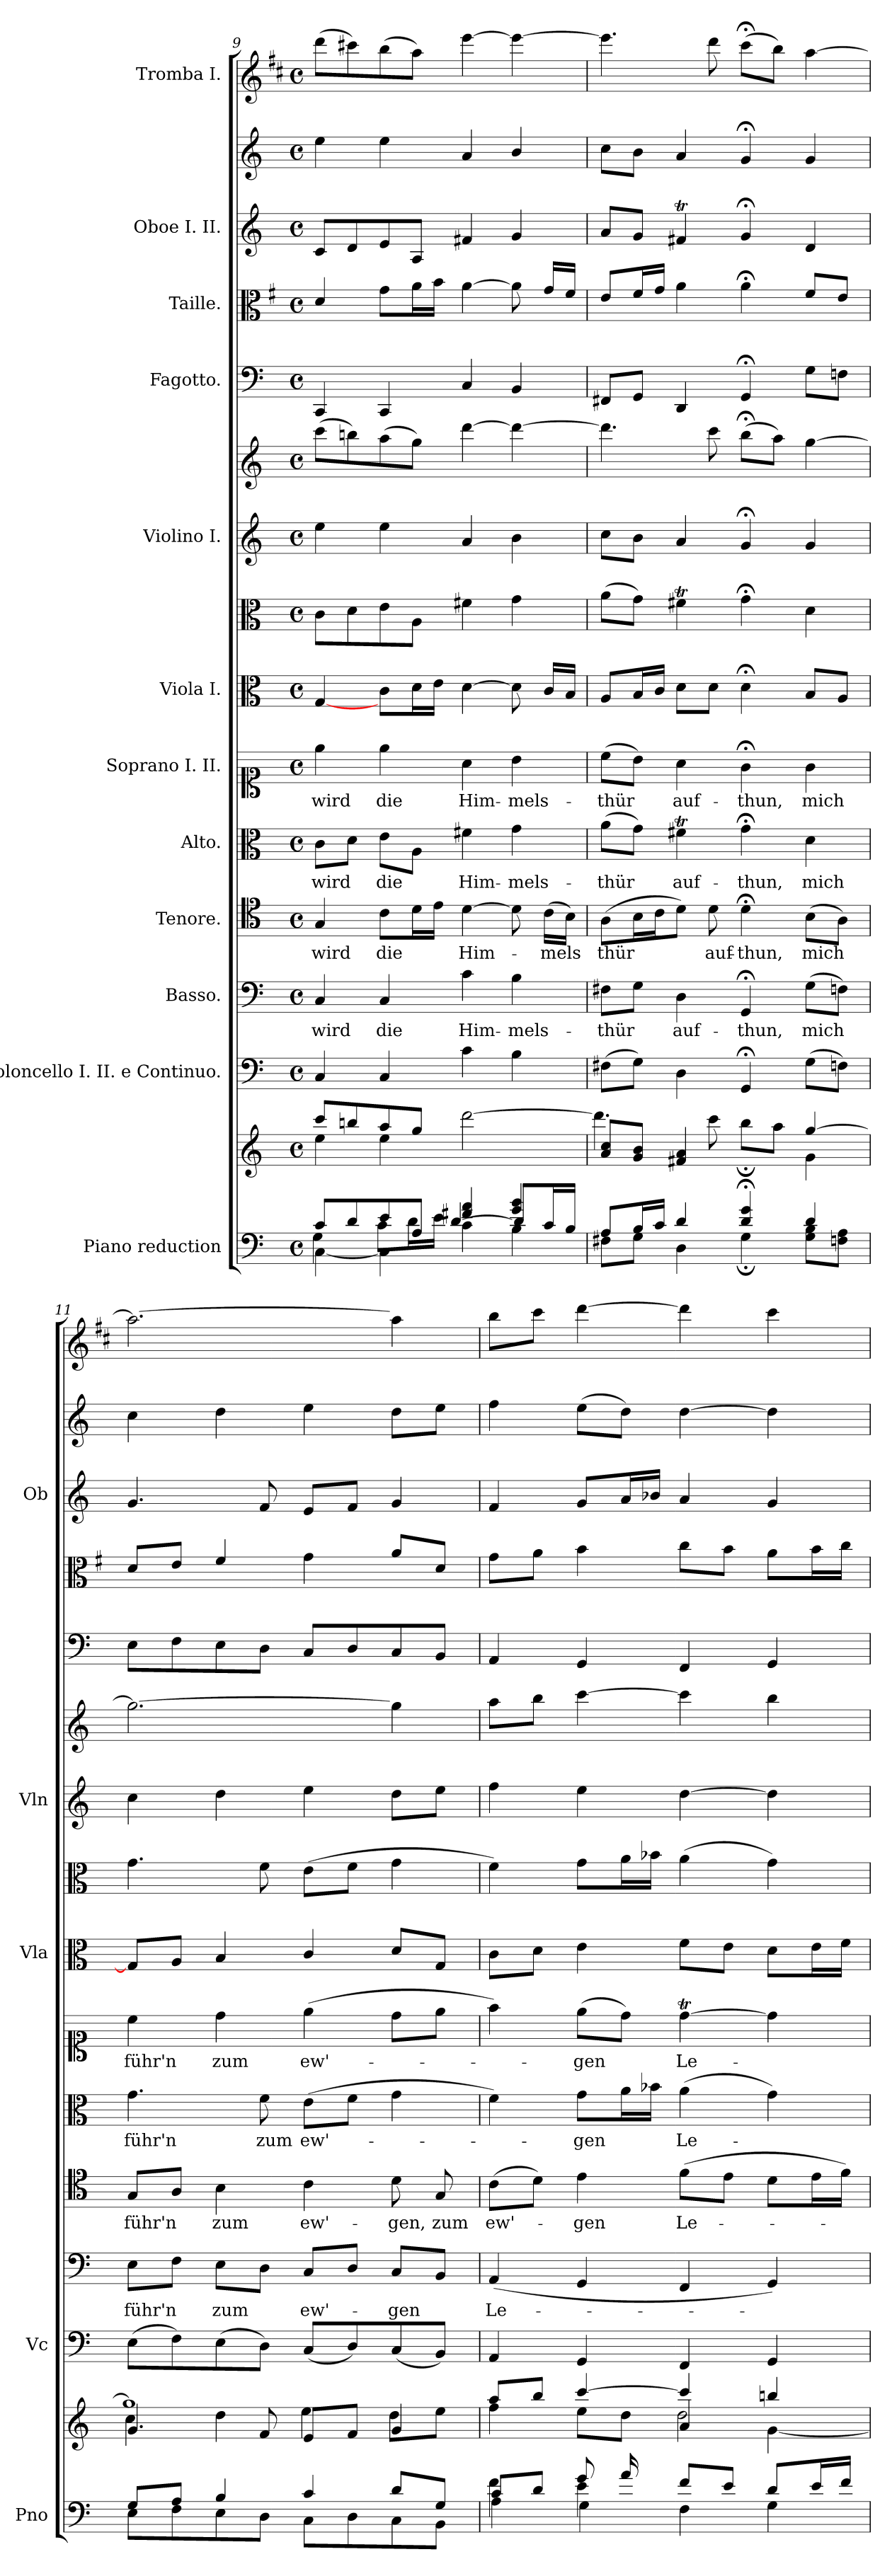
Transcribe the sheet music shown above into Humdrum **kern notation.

**kern	**kern	**kern	**kern	**text	**kern	**text	**kern	**text	**kern	**text	**kern	**kern	**kern	**kern	**kern	**kern	**kern	**kern	**kern
*part12	*part12	*part11	*part10	*part10	*part9	*part9	*part8	*part8	*part7	*part7	*part6	*part6	*part5	*part5	*part4	*part3	*part2	*part2	*part1
*staff16	*staff15	*staff14	*staff13	*staff13	*staff12	*staff12	*staff11	*staff11	*staff10	*staff10	*staff9	*staff8	*staff7	*staff6	*staff5	*staff4	*staff3	*staff2	*staff1
*I"Piano reduction	*	*I"Violoncello I. II. e Continuo.	*I"Basso.	*	*I"Tenore.	*	*I"Alto.	*	*I"Soprano I. II.	*	*I"Viola I.	*	*I"Violino I.	*	*I"Fagotto.	*I"Taille.	*I"Oboe I. II.	*	*I"Tromba I.
*I'Pno	*	*I'Vc	*	*	*	*	*	*	*	*	*I'Vla	*	*I'Vln	*	*	*	*I'Ob	*	*
*clefF4	*clefG2	*clefF4	*clefF4	*	*clefC4	*	*clefC3	*	*clefC1	*	*clefC3	*clefC3	*clefG2	*clefG2	*clefF4	*clefC3	*clefG2	*clefG2	*clefG2
*	*	*	*	*	*	*	*	*	*	*	*	*	*	*	*	*ITrd4c7	*	*	*ITrd1c2
*k[]	*k[]	*k[]	*k[]	*	*k[]	*	*k[]	*	*k[]	*	*k[]	*k[]	*k[]	*k[]	*k[]	*k[]	*k[]	*k[]	*k[]
*M4/4	*M4/4	*M4/4	*M4/4	*	*M4/4	*	*M4/4	*	*M4/4	*	*M4/4	*M4/4	*M4/4	*M4/4	*M4/4	*M4/4	*M4/4	*M4/4	*M4/4
*met(c)	*met(c)	*met(c)	*met(c)	*	*met(c)	*	*met(c)	*	*met(c)	*	*met(c)	*met(c)	*met(c)	*met(c)	*met(c)	*met(c)	*met(c)	*met(c)	*met(c)
=9	=9	=9	=9	=9	=9	=9	=9	=9	=9	=9	=9	=9	=9	=9	=9	=9	=9	=9	=9
*^	*^	*	*	*	*	*	*	*	*	*	*	*	*	*	*	*	*	*	*
*	*^	*	*	*	*	*	*	*	*	*	*	*	*	*	*	*	*	*	*	*	*
!	!	!	!	!	!	!	!LO:LY:b	!	!LO:LY:b	!	!LO:LY:b	!	!LO:LY:b	!	!	!	!	!	!	!	!	!
8c/L	[4C\	4G\	8ccc/L	4ee\	4C/	4C/	wird	4G/	wird	8c\L	wird	4ee\	wird	[4G/	8c\L	4ee\	(8ccc\L	4CC/	4G/	8c/L	4ee\	(8ccc\L
8d/	.	.	8bbn/	.	.	.	.	.	.	8d\J	.	.	.	.	8d\	.	8bbn\)	.	.	8d/	.	8bbn\)
!	!	!	!	!	!	!	!LO:LY:b	!	!LO:LY:b	!	!LO:LY:b	!	!LO:LY:b	!	!	!	!	!	!	!	!	!
8e/	4C\]	8c\L	8aa/	4ee\	4C/	4C/	die	8c\L	die	8e\L	die	4ee\	die	8c\L	8e\	4ee\	(8aa\	4CC/	8c\L	8e/	4ee\	(8aa\
8A/J	.	16d\L	8gg/J	.	.	.	.	16d\L	.	8A\J	.	.	.	16d\L	8A\J	.	8gg\J)	.	16d\L	8A/J	.	8gg\J)
.	.	16e\JJ	.	.	.	.	.	16e\JJ	.	.	.	.	.	16e\JJ	.	.	.	.	16e\JJ	.	.	.
!	!	!	!	!	!	!	!LO:LY:b	!	!LO:LY:b	!	!LO:LY:b	!	!LO:LY:b	!	!	!	!	!	!	!	!	!
4f#X/ 4a/	4c\	[4d/	[>2ddd\	2ryy	4c\	4c\	Him-	[4d\	Him-	4f#X\	Him-	4a\	Him-	[4d\	4f#X\	4a/	[4ddd\	4C/	[4d\	4f#X/	4a/	[4ddd\
!	!	!	!	!	!	!	!LO:LY:b	!	!	!	!LO:LY:b	!	!LO:LY:b	!	!	!	!	!	!	!	!	!
4g/ 4b/	4B\	8d/L]	.	.	4B\	4B\	-mels-	8d\]	.	4g\	-mels-	4b\	-mels-	8d\]	4g\	4b\	4ddd\_	4BB/	8d\]	4g/	4b/	4ddd\_
!	!	!	!	!	!	!	!	!	!LO:LY:b	!	!	!	!	!	!	!	!	!	!	!	!	!
.	.	16c/L	.	.	.	.	.	(16c\LL	-mels	.	.	.	.	16c/LL	.	.	.	.	16c/LL	.	.	.
.	.	16B/JJ	.	.	.	.	.	16B\JJ)	.	.	.	.	.	16B/JJ	.	.	.	.	16B/JJ	.	.	.
=10	=10	=10	=10	=10	=10	=10	=10	=10	=10	=10	=10	=10	=10	=10	=10	=10	=10	=10	=10	=10	=10	=10
!	!	!	!	!	!	!	!LO:LY:b	!	!LO:LY:b	!	!LO:LY:b	!	!LO:LY:b	!	!	!	!	!	!	!	!	!
*	*v	*v	*	*	*	*	*	*	*	*	*	*	*	*	*	*	*	*	*	*	*	*
8A/L	8F#X\L	8a/ 8cc/L	4.ddd\]	(8F#X\L	8F#X\L	-thür	(8A\L	thür	(8a\L	-thür	(8cc\L	-thür	8A/L	(8a\L	8cc\L	4.ddd\]	8FF#X/L	8A/L	8a/L	8cc\L	4.ddd\]
16B/L	8G\J	8g/ 8b/J	.	8G\J)	8G\J	.	16B\L	.	8g\J)	.	8b\J)	.	16B/L	8g\J)	8b\J	.	8GG/J	16B/L	8g/J	8b\J	.
16c/JJ	.	.	.	.	.	.	16c\J	.	.	.	.	.	16c/JJ	.	.	.	.	16c/JJ	.	.	.
!	!	!	!	!	!	!LO:LY:b	!	!	!	!LO:LY:b	!	!LO:LY:b	!	!	!	!	!	!	!	!	!
4d/	4D\	4f#X/ 4a/	.	4D\	4D\	auf-	8d\J)	.	4f#Xt\	auf-	4a\	auf-	8d\L	4f#Xt\	4a/	.	4DD/	4d\	4f#Xt/	4a/	.
!	!	!	!	!	!	!	!	!LO:LY:b	!	!	!	!	!	!	!	!	!	!	!	!	!
.	.	.	8ccc\	.	.	.	8d\	auf-	.	.	.	.	8d\J	.	.	8ccc\	.	.	.	.	8ccc\
!	!	!	!	!	!	!LO:LY:b	!	!LO:LY:b	!	!LO:LY:b	!	!LO:LY:b	!	!	!	!	!	!	!	!	!
4d/;< 4g/;<	4G;\	4ryy	8bb;<\L	4GG;</	4GG;</	-thun,	4d;<\	-thun,	4g;<\	-thun,	4g;<\	-thun,	4d;<\	4g;<\	4g;</	(8bb;<\L	4GG;</	4d;<\	4g;</	4g;</	(8bb;<\L
.	.	.	8aa\J	.	.	.	.	.	.	.	.	.	.	.	.	8aa\J)	.	.	.	.	8aa\J)
!	!	!	!	!	!	!LO:LY:b	!	!LO:LY:b	!	!LO:LY:b	!	!LO:LY:b	!	!	!	!	!	!	!	!	!
4d/	8G\ 8B\L	[4gg/	4g\	(8G\L	(8G\L	mich	(8B\L	mich	4d\	mich	4g\	mich	8B/L	4d\	4g/	[4gg\	8G\L	8B/L	4d/	4g/	[4gg\
.	8Fn\ 8A\J	.	.	8Fn\J)	8Fn\J)	.	8A\J)	.	.	.	.	.	8A/J	.	.	.	8Fn\J	8A/J	.	.	.
=11	=11	=11	=11	=11	=11	=11	=11	=11	=11	=11	=11	=11	=11	=11	=11	=11	=11	=11	=11	=11	=11
*	*	*	*^	*	*	*	*	*	*	*	*	*	*	*	*	*	*	*	*	*	*
!	!	!	!	!	!	!	!LO:LY:b	!	!LO:LY:b	!	!LO:LY:b	!	!LO:LY:b	!	!	!	!	!	!	!	!	!
8G/L	8E\L	4.g/	4cc\	1gg]	(8E\L	8E\L	führ'n	8G/L	führ'n	4.g\	führ'n	4cc\	führ'n	8G/L]	4.g\	4cc\	2.gg\_	8E\L	8G/L	4.g/	4cc\	2.gg\_
8A/J	8F\	.	.	.	8F\)	8F\J	.	8A/J	.	.	.	.	.	8A/J	.	.	.	8F\	8A/J	.	.	.
!	!	!	!	!	!	!	!LO:LY:b	!	!LO:LY:b	!	!	!	!LO:LY:b	!	!	!	!	!	!	!	!	!
4B/	8E\	.	4dd\	.	(8E\	8E\L	zum	4B\	zum	.	.	4dd\	zum	4B/	.	4dd\	.	8E\	4B/	.	4dd\	.
!	!	!	!	!	!	!	!	!	!	!	!LO:LY:b	!	!	!	!	!	!	!	!	!	!	!
.	8D\J	8f/	.	.	8D\J)	8D\J	.	.	.	8f\	zum	.	.	.	8f\	.	.	8D\J	.	8f/	.	.
!	!	!	!	!	!	!	!LO:LY:b	!	!LO:LY:b	!	!LO:LY:b	!	!LO:LY:b	!	!	!	!	!	!	!	!	!
4c/	8C\L	8e/L	4ee\	.	(8C/L	8C/L	ew'-	4c\	ew'-	(8e\L	ew'-	(4ee\	ew'-	4c/	(8e\L	4ee\	.	8C/L	4c\	8e/L	4ee\	.
.	8D\	8f/J	.	.	8D/)	8D/J	.	.	.	8f\J	.	.	.	.	8f\J	.	.	8D/	.	8f/J	.	.
!	!	!	!	!	!	!	!LO:LY:b	!	!LO:LY:b	!	!	!	!	!	!	!	!	!	!	!	!	!
8d/L	8C\	4g/	8dd\L	.	(8C/	8C/L	gen	8d\	-gen,	4g\	.	8dd\L	.	8d/L	4g\	8dd\L	4gg\]	8C/	8d/L	4g/	8dd\L	4gg\]
!	!	!	!	!	!	!	!	!	!LO:LY:b	!	!	!	!	!	!	!	!	!	!	!	!	!
8G/J	8BB\J	.	8ee\J	.	8BB/J)	8BB/J	.	8G/	zum	.	.	8ee\J	.	8G/J	.	8ee\J	.	8BB/J	8G/J	.	8ee\J	.
!!LO:PB:g=z
=12	=12	=12	=12	=12	=12	=12	=12	=12	=12	=12	=12	=12	=12	=12	=12	=12	=12	=12	=12	=12	=12	=12
*	*^	*	*	*	*	*	*	*	*	*	*	*	*	*	*	*	*	*	*	*	*	*
!	!	!	!	!	!	!	!	!LO:LY:b	!	!LO:LY:b	!	!	!	!	!	!	!	!	!	!	!	!	!
4f\	8c/L	4A\	8aa/L	4..ryy	4ff\	4AA/	(4AA/	Le-	(8c\L	ew'-	4f\)	.	4ff\)	.	8c\L	4f\)	4ff\	8aa\L	4AA/	8c\L	4f/	4ff\	8aa\L
.	8d/J	.	8bb/J	.	.	.	.	.	8d\J)	.	.	.	.	.	8d\J	.	.	8bb\J	.	8d\J	.	.	8bb\J
!	!	!	!	!	!	!	!	!	!	!LO:LY:b	!	!LO:LY:b	!	!LO:LY:b	!	!	!	!	!	!	!	!	!
8g/L	4e\	4G\	[4ccc/	.	8ee\L	4GG/	4GG/	.	4e\	gen	8g\L	gen	(8ee\L	-gen	4e\	8g\L	4ee\	[4ccc\	4GG/	4e\	8g/L	(8ee\L	[4ccc\
16a/L	.	.	.	.	8dd\J	.	.	.	.	.	16a\L	.	8dd\J)	.	.	16a\L	.	.	.	.	16a/L	8dd\J)	.
2ryy	.	.	.	16b-X\JJ	.	.	.	.	.	.	16b-X\JJ	.	.	.	.	16b-X\JJ	.	.	.	.	16b-X/JJ	.	.
!	!	!	!	!	!	!	!	!	!	!LO:LY:b	!	!LO:LY:b	!	!LO:LY:b	!	!	!	!	!	!	!	!	!
.	8f/L	4F\	4ccc/]	4a/	2dd\	4FF/	4FF/	.	(8f\L	Le-	(4a\	Le-	[4ddT\	Le-	8f\L	(4a\	[4dd\	4ccc\]	4FF/	8f\L	4a/	[4dd\	4ccc\]
.	8e/J	.	.	.	.	.	.	.	8e\J	.	.	.	.	.	8e\J	.	.	.	.	8e\J	.	.	.
.	8d/L	4G\	4bbn/	[4g\	.	4GG/	4GG/)	.	8d\L	.	4g\)	.	4dd\]	.	8d\L	4g\)	4dd\]	4bb\	4GG/	8d\L	4g/	4dd\]	4bb\
.	16e/L	.	.	.	.	.	.	.	16e\L	.	.	.	.	.	16e\L	.	.	.	.	16e\L	.	.	.
16ryy	16f/JJ	.	.	.	.	.	.	.	16f\JJ)	.	.	.	.	.	16f\JJ	.	.	.	.	16f\JJ	.	.	.
*v	*v	*v	*	*	*	*	*	*	*	*	*	*	*	*	*	*	*	*	*	*	*	*	*
*	*v	*v	*v	*	*	*	*	*	*	*	*	*	*	*	*	*	*	*	*	*	*
=	=	=	=	=	=	=	=	=	=	=	=	=	=	=	=	=	=	=	=
*-	*-	*-	*-	*-	*-	*-	*-	*-	*-	*-	*-	*-	*-	*-	*-	*-	*-	*-	*-
